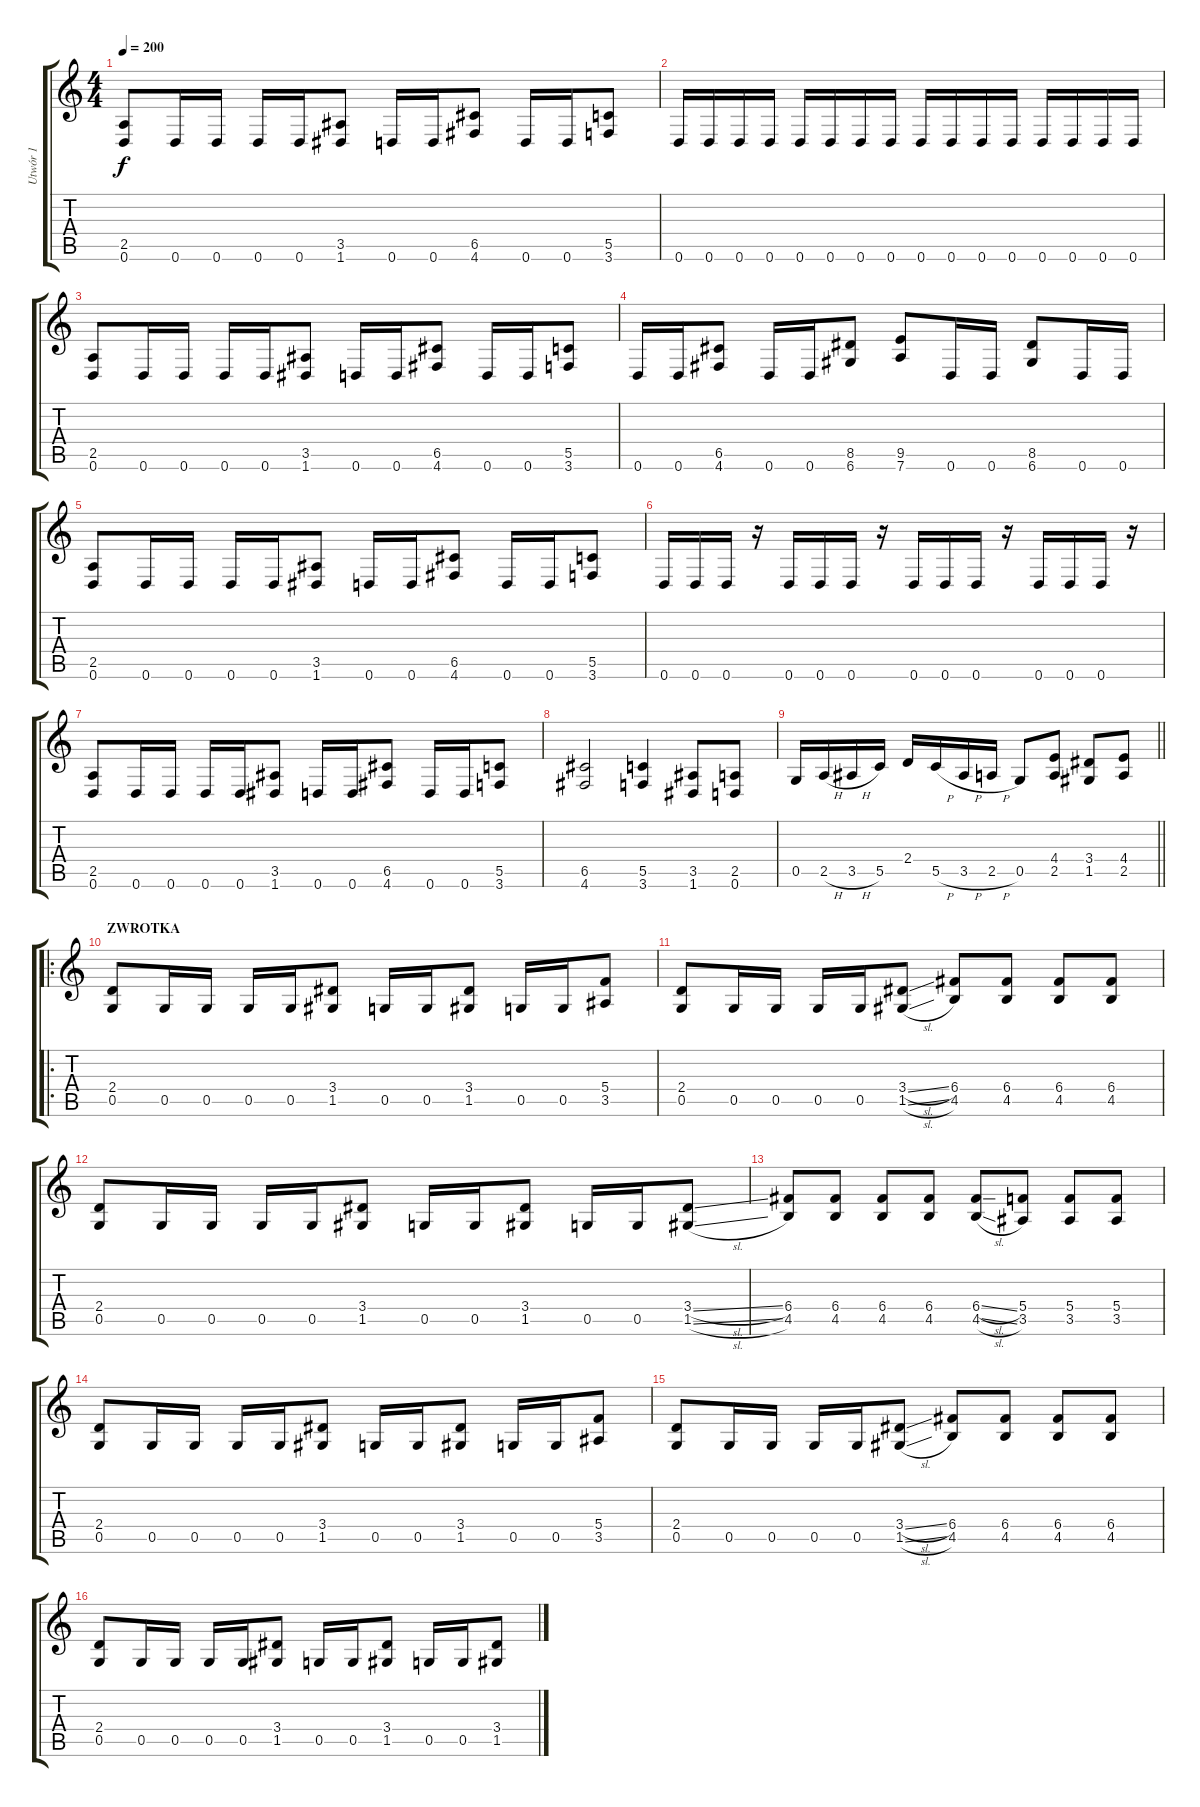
\track ("Utwór 1" "Utwór 1") {instrument distortionguitar}
\staff {score tabs}
\tuning (D4 A3 F3 C3 G2 D2) {hide}
\ts (4 4)
\tempo 200
\clef g2
\ks c
(2.5 0.6).8{dy f} 0.6.16 0.6.16 0.6.16 0.6.16 (3.5 1.6).8 0.6.16 0.6.16 (6.5 4.6).8 0.6.16 0.6.16 (5.5 3.6).8 |
0.6.16 0.6.16 0.6.16 0.6.16 0.6.16 0.6.16 0.6.16 0.6.16 0.6.16 0.6.16 0.6.16 0.6.16 0.6.16 0.6.16 0.6.16 0.6.16 |
(2.5 0.6).8 0.6.16 0.6.16 0.6.16 0.6.16 (3.5 1.6).8 0.6.16 0.6.16 (6.5 4.6).8 0.6.16 0.6.16 (5.5 3.6).8 |
0.6.16 0.6.16 (6.5 4.6).8 0.6.16 0.6.16 (8.5 6.6).8 (9.5 7.6).8 0.6.16 0.6.16 (8.5 6.6).8 0.6.16 0.6.16 |
(2.5 0.6).8 0.6.16 0.6.16 0.6.16 0.6.16 (3.5 1.6).8 0.6.16 0.6.16 (6.5 4.6).8 0.6.16 0.6.16 (5.5 3.6).8 |
0.6.16 0.6.16 0.6.16 r.16 0.6.16 0.6.16 0.6.16 r.16 0.6.16 0.6.16 0.6.16 r.16 0.6.16 0.6.16 0.6.16 r.16 |
(2.5 0.6).8 0.6.16 0.6.16 0.6.16 0.6.16 (3.5 1.6).8 0.6.16 0.6.16 (6.5 4.6).8 0.6.16 0.6.16 (5.5 3.6).8 |
(6.5 4.6).2 (5.5 3.6).4 (3.5 1.6).8 (2.5 0.6).8 |
\barLineRight lightlight
0.5.16 2.5{h}.16 3.5{h}.16 5.5.16 2.4.16 5.5{h}.16 3.5{h}.16 2.5{h}.16 0.5.8 (4.4 2.5).8 (3.4 1.5).8 (4.4 2.5).8 |
\ro
\section ("" "ZWROTKA")
(2.4 0.5).8 0.5.16 0.5.16 0.5.16 0.5.16 (3.4 1.5).8 0.5.16 0.5.16 (3.4 1.5).8 0.5.16 0.5.16 (5.4 3.5).8 |
(2.4 0.5).8 0.5.16 0.5.16 0.5.16 0.5.16 (3.4{sl} 1.5{sl}).8 (6.4 4.5).8 (6.4 4.5).8 (6.4 4.5).8 (6.4 4.5).8 |
(2.4 0.5).8 0.5.16 0.5.16 0.5.16 0.5.16 (3.4 1.5).8 0.5.16 0.5.16 (3.4 1.5).8 0.5.16 0.5.16 (3.4{sl} 1.5{sl}).8 |
(6.4 4.5).8 (6.4 4.5).8 (6.4 4.5).8 (6.4 4.5).8 (6.4{sl} 4.5{sl}).8 (5.4 3.5).8 (5.4 3.5).8 (5.4 3.5).8 |
(2.4 0.5).8 0.5.16 0.5.16 0.5.16 0.5.16 (3.4 1.5).8 0.5.16 0.5.16 (3.4 1.5).8 0.5.16 0.5.16 (5.4 3.5).8 |
(2.4 0.5).8 0.5.16 0.5.16 0.5.16 0.5.16 (3.4{sl} 1.5{sl}).8 (6.4 4.5).8 (6.4 4.5).8 (6.4 4.5).8 (6.4 4.5).8 |
(2.4 0.5).8 0.5.16 0.5.16 0.5.16 0.5.16 (3.4 1.5).8 0.5.16 0.5.16 (3.4 1.5).8 0.5.16 0.5.16 (3.4 1.5).8
